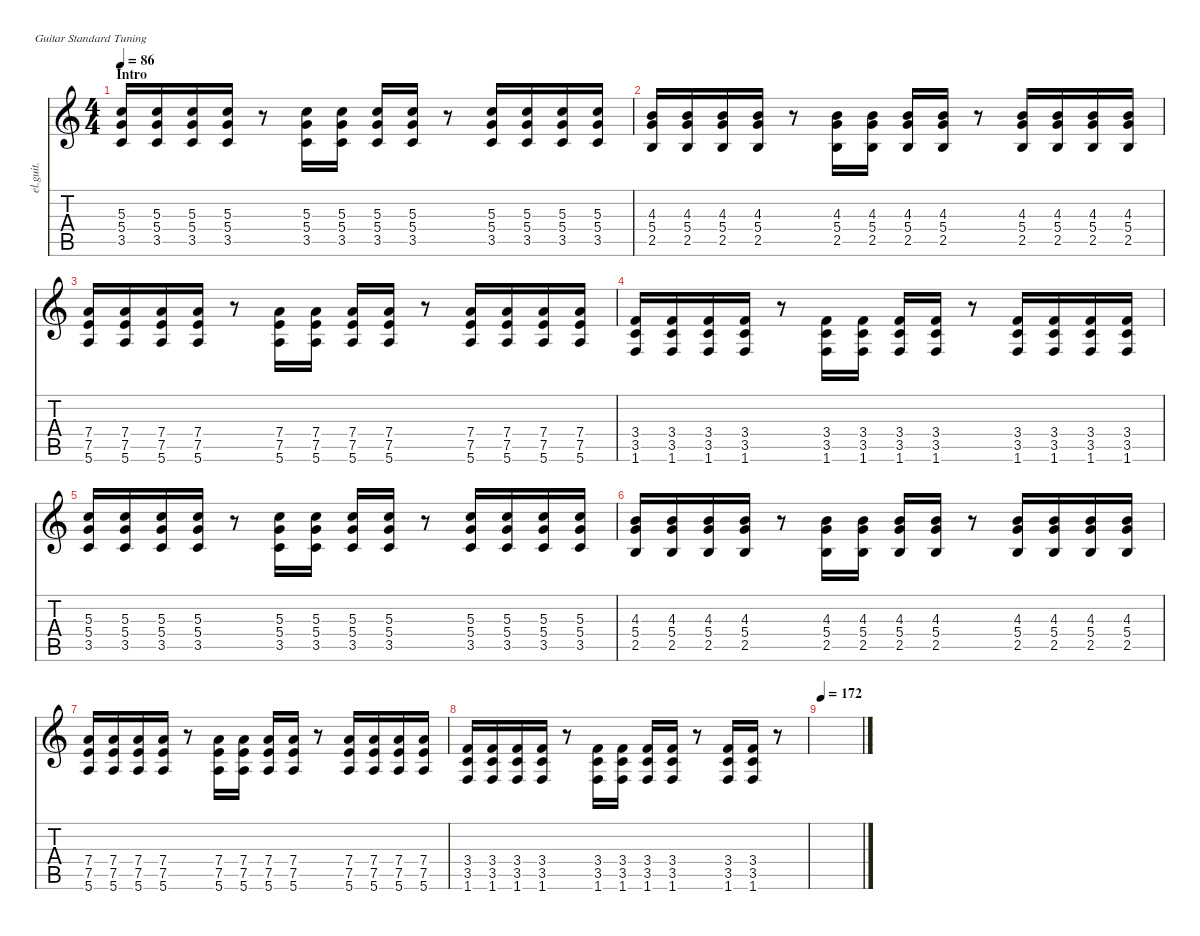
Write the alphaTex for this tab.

\defaultSystemsLayout 4
\hideDynamics
\bracketExtendMode nobrackets
\track ("Overdrive Guitar" "el.guit.") {instrument electricguitarclean}
\staff {score tabs}
\tuning (E4 B3 G3 D3 A2 E2)
\ts (4 4)
\section ("" "Intro")
\tempo 86
\clef g2
\ks c
(3.5 5.4 5.3).16{dy mf instrument electricguitarclean beam Up} (5.3 5.4 3.5).16{beam Up} (3.5 5.4 5.3).16{beam Up} (5.3 5.4 3.5).16{beam Up} r.8{beam Down} (3.5 5.4 5.3).16{beam Up} (5.3 5.4 3.5).16{beam Up} (3.5 5.3 5.4).16{beam Up} (3.5 5.4 5.3).16{beam Up} r.8{beam Down} (3.5 5.3 5.4).16{beam Up} (3.5 5.3 5.4).16{beam Up} (3.5 5.3 5.4).16{beam Up} (3.5 5.4 5.3).16{beam Up} |
(2.5 4.3 5.4).16{beam Up} (4.3 2.5 5.4).16{beam Up} (4.3 2.5 5.4).16{beam Up} (4.3 5.4 2.5).16{beam Up} r.8{beam Down} (2.5 4.3 5.4).16{beam Up} (4.3 2.5 5.4).16{beam Up} (4.3 2.5 5.4).16{beam Up} (4.3 5.4 2.5).16{beam Up} r.8{beam Down} (2.5 4.3 5.4).16{beam Up} (4.3 2.5 5.4).16{beam Up} (4.3 2.5 5.4).16{beam Up} (4.3 5.4 2.5).16{beam Up} |
(5.6 7.5 7.4).16{beam Up} (7.4 7.5 5.6).16{beam Up} (7.4 7.5 5.6).16{beam Up} (7.5 7.4 5.6).16{beam Up} r.8{beam Down} (5.6 7.5 7.4).16{beam Up} (7.4 7.5 5.6).16{beam Up} (7.4 7.5 5.6).16{beam Up} (7.5 7.4 5.6).16{beam Up} r.8{beam Down} (5.6 7.5 7.4).16{beam Up} (7.4 7.5 5.6).16{beam Up} (7.4 7.5 5.6).16{beam Up} (7.5 7.4 5.6).16{beam Up} |
(1.6 3.5 3.4).16{beam Up} (3.4 3.5 1.6).16{beam Up} (3.4 3.5 1.6).16{beam Up} (3.5 3.4 1.6).16{beam Up} r.8{beam Down} (1.6 3.5 3.4).16{beam Up} (3.4 3.5 1.6).16{beam Up} (3.4 3.5 1.6).16{beam Up} (3.5 3.4 1.6).16{beam Up} r.8{beam Down} (1.6 3.5 3.4).16{beam Up} (3.4 3.5 1.6).16{beam Up} (3.4 3.5 1.6).16{beam Up} (3.5 3.4 1.6).16{beam Up} |
(3.5 5.4 5.3).16{beam Up} (5.3 5.4 3.5).16{beam Up} (3.5 5.4 5.3).16{beam Up} (5.3 5.4 3.5).16{beam Up} r.8{beam Down} (3.5 5.4 5.3).16{beam Up} (5.3 5.4 3.5).16{beam Up} (3.5 5.3 5.4).16{beam Up} (3.5 5.4 5.3).16{beam Up} r.8{beam Down} (3.5 5.3 5.4).16{beam Up} (3.5 5.3 5.4).16{beam Up} (3.5 5.3 5.4).16{beam Up} (3.5 5.4 5.3).16{beam Up} |
(2.5 4.3 5.4).16{beam Up} (4.3 2.5 5.4).16{beam Up} (4.3 2.5 5.4).16{beam Up} (4.3 5.4 2.5).16{beam Up} r.8{beam Down} (2.5 4.3 5.4).16{beam Up} (4.3 2.5 5.4).16{beam Up} (4.3 2.5 5.4).16{beam Up} (4.3 5.4 2.5).16{beam Up} r.8{beam Down} (2.5 4.3 5.4).16{beam Up} (4.3 2.5 5.4).16{beam Up} (4.3 2.5 5.4).16{beam Up} (4.3 5.4 2.5).16{beam Up} |
(5.6 7.5 7.4).16{beam Up} (7.4 7.5 5.6).16{beam Up} (7.4 7.5 5.6).16{beam Up} (7.5 7.4 5.6).16{beam Up} r.8{beam Down} (5.6 7.5 7.4).16{beam Up} (7.4 7.5 5.6).16{beam Up} (7.4 7.5 5.6).16{beam Up} (7.5 7.4 5.6).16{beam Up} r.8{beam Down} (5.6 7.5 7.4).16{beam Up} (7.4 7.5 5.6).16{beam Up} (7.4 7.5 5.6).16{beam Up} (7.5 7.4 5.6).16{beam Up} |
(1.6 3.5 3.4).16{beam Up} (3.4 3.5 1.6).16{beam Up} (3.4 3.5 1.6).16{beam Up} (3.5 3.4 1.6).16{beam Up} r.8{beam Down} (1.6 3.5 3.4).16{beam Up} (3.4 3.5 1.6).16{beam Up} (3.4 3.5 1.6).16{beam Up} (3.5 3.4 1.6).16{beam Up} r.8{beam Down} (1.6 3.5 3.4).16{beam Up} (3.4 3.5 1.6).16{beam Up} r.8{beam Down} |
\tempo 172
